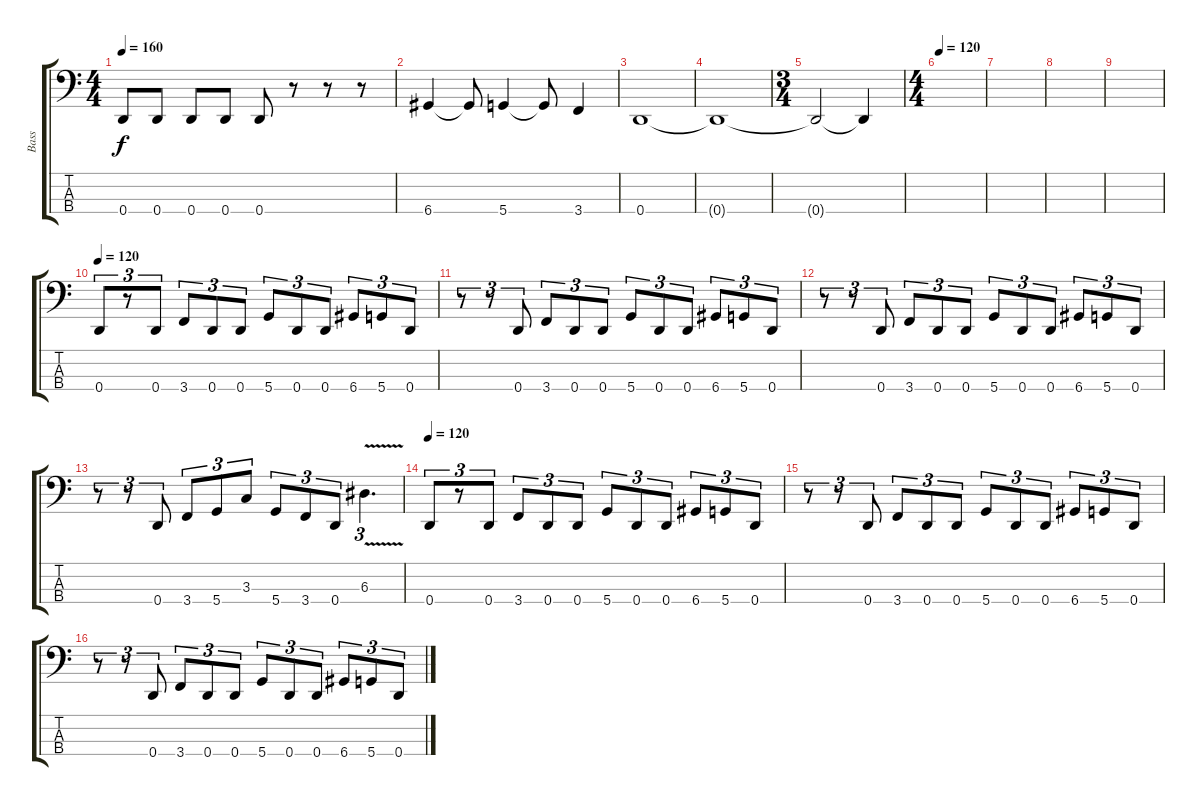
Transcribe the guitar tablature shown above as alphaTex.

\track ("Bass" "Bass") {instrument electricbasspick bank 78}
\staff {score tabs}
\tuning (G2 D2 A1 D1) {hide}
\ts (4 4)
\tempo 160
\clef f4
\ks c
0.4.8{dy f} 0.4.8 0.4.8 0.4.8 0.4.8 r.8 r.8 r.8 |
6.4.4 6.4{t}.8 5.4.4 5.4{t}.8 3.4.4 |
0.4.1 |
0.4{t}.1 |
\ts (3 4)
0.4{t}.2 0.4{t}.4 |
\ts (4 4)
\tempo 120
|
|
|
|
\tempo 120
0.4.8{tu (3 2)} r.8{tu (3 2)} 0.4.8{tu (3 2)} 3.4.8{tu (3 2)} 0.4.8{tu (3 2)} 0.4.8{tu (3 2)} 5.4.8{tu (3 2)} 0.4.8{tu (3 2)} 0.4.8{tu (3 2)} 6.4.8{tu (3 2)} 5.4.8{tu (3 2)} 0.4.8{tu (3 2)} |
r.8{tu (3 2)} r.8{tu (3 2)} 0.4.8{tu (3 2)} 3.4.8{tu (3 2)} 0.4.8{tu (3 2)} 0.4.8{tu (3 2)} 5.4.8{tu (3 2)} 0.4.8{tu (3 2)} 0.4.8{tu (3 2)} 6.4.8{tu (3 2)} 5.4.8{tu (3 2)} 0.4.8{tu (3 2)} |
r.8{tu (3 2)} r.8{tu (3 2)} 0.4.8{tu (3 2)} 3.4.8{tu (3 2)} 0.4.8{tu (3 2)} 0.4.8{tu (3 2)} 5.4.8{tu (3 2)} 0.4.8{tu (3 2)} 0.4.8{tu (3 2)} 6.4.8{tu (3 2)} 5.4.8{tu (3 2)} 0.4.8{tu (3 2)} |
r.8{tu (3 2)} r.8{tu (3 2)} 0.4.8{tu (3 2)} 3.4.8{tu (3 2)} 5.4.8{tu (3 2)} 3.3.8{tu (3 2)} 5.4.8{tu (3 2)} 3.4.8{tu (3 2)} 0.4.8{tu (3 2)} 6.3{v}.4{d tu (3 2)} |
\tempo 120
0.4.8{tu (3 2)} r.8{tu (3 2)} 0.4.8{tu (3 2)} 3.4.8{tu (3 2)} 0.4.8{tu (3 2)} 0.4.8{tu (3 2)} 5.4.8{tu (3 2)} 0.4.8{tu (3 2)} 0.4.8{tu (3 2)} 6.4.8{tu (3 2)} 5.4.8{tu (3 2)} 0.4.8{tu (3 2)} |
r.8{tu (3 2)} r.8{tu (3 2)} 0.4.8{tu (3 2)} 3.4.8{tu (3 2)} 0.4.8{tu (3 2)} 0.4.8{tu (3 2)} 5.4.8{tu (3 2)} 0.4.8{tu (3 2)} 0.4.8{tu (3 2)} 6.4.8{tu (3 2)} 5.4.8{tu (3 2)} 0.4.8{tu (3 2)} |
r.8{tu (3 2)} r.8{tu (3 2)} 0.4.8{tu (3 2)} 3.4.8{tu (3 2)} 0.4.8{tu (3 2)} 0.4.8{tu (3 2)} 5.4.8{tu (3 2)} 0.4.8{tu (3 2)} 0.4.8{tu (3 2)} 6.4.8{tu (3 2)} 5.4.8{tu (3 2)} 0.4.8{tu (3 2)}
